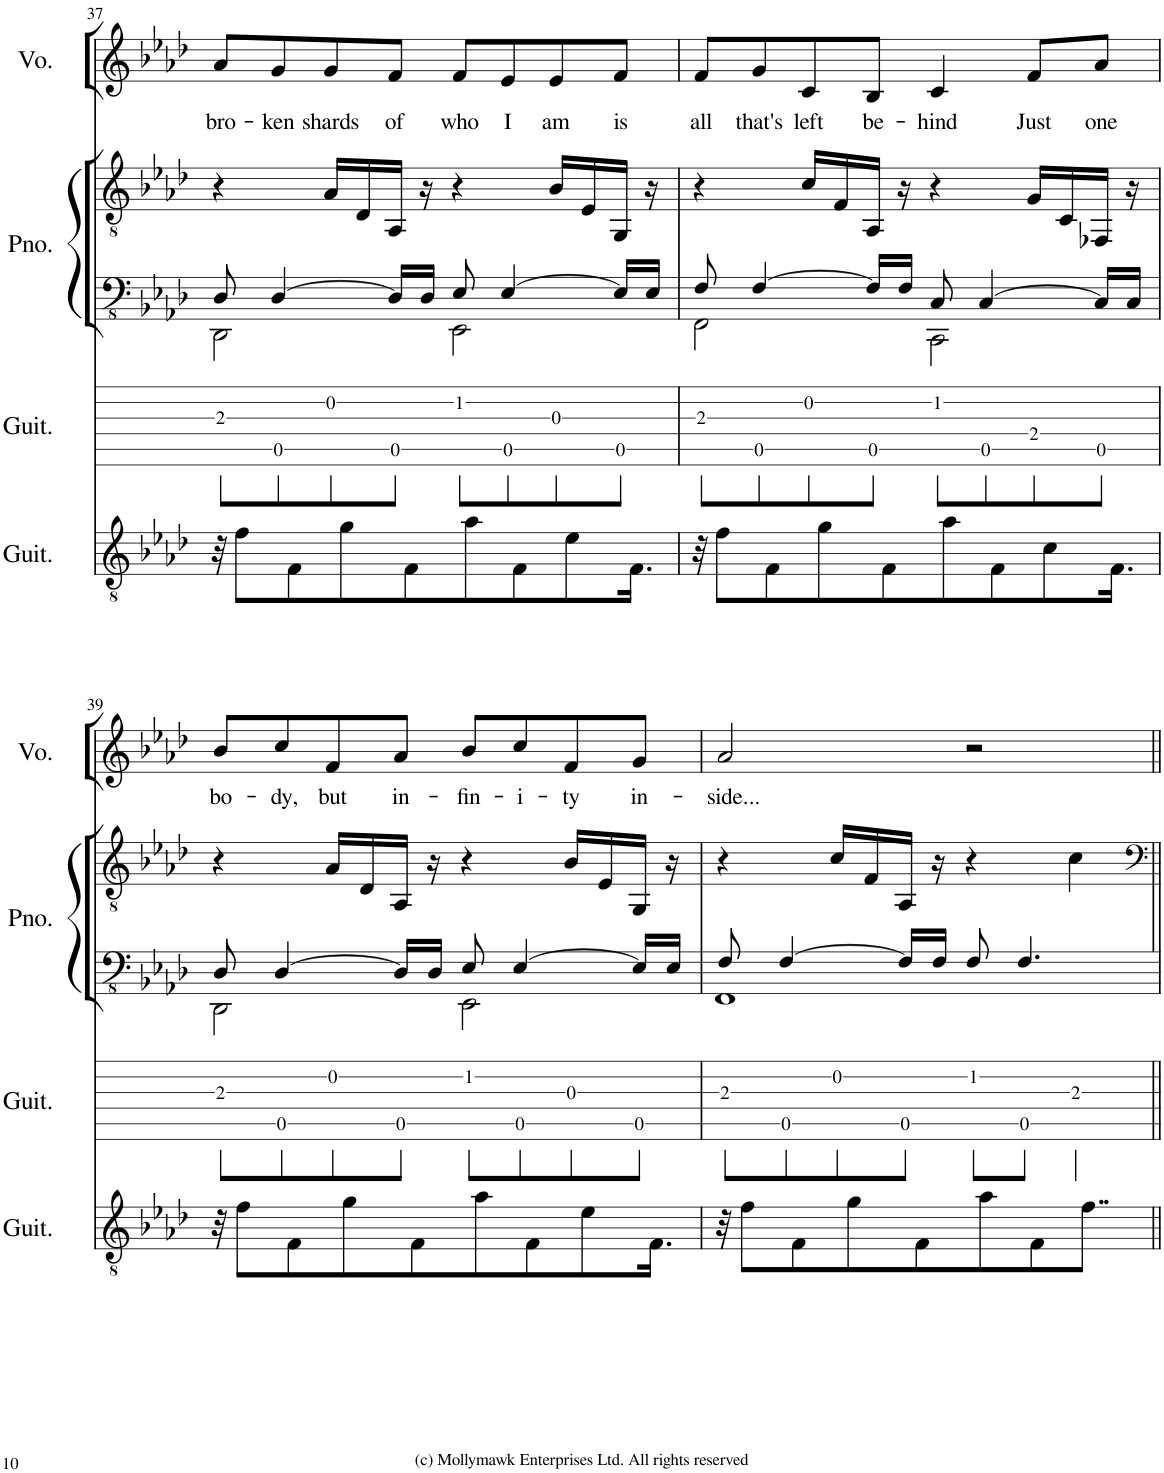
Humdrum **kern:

**kern	**kern	**kern	**kern	**kern	**text
*part4	*part3	*part2	*part2	*part1	*part1
*staff5	*staff4	*staff3	*staff2	*staff1	*staff1
*I"Acoustic Guitar	*I"Acoustic Guitar	*I"Piano	*	*I"Voice	*
*I'Guit.	*I'Guit.	*I'Pno.	*	*I'Vo.	*
!!LO:PB:g=z
*clefGv2	*	*clefFv4	*clefGv2	*clefG2	*
*k[b-e-a-d-]	*k[b-e-a-d-]	*k[b-e-a-d-]	*k[b-e-a-d-]	*k[b-e-a-d-]	*
*M4/4	*M4/4	*M4/4	*M4/4	*M4/4	*
=37	=37	=37	=37	=37	=37
*	*	*^	*	*	*
!	!	!	!	!	!	!LO:LY:b
32r	8f\L	8DD-/	2DDD-\	4r	8a-/L	bro-
8f\L	.	.	.	.	.	.
!	!	!	!	!	!	!LO:LY:b
.	8F\	[4DD-/	.	.	8g/	-ken
8F\	.	.	.	.	.	.
!	!	!	!	!	!	!LO:LY:b
.	8g\	.	.	16A-/LL	8g/	shards
8g\	.	.	.	.	.	.
.	.	.	.	16D-/	.	.
!	!	!	!	!	!	!LO:LY:b
.	8F\J	16DD-/LL]	.	16AA-/JJ	8f/J	of
8F\	.	.	.	.	.	.
.	.	16DD-/JJ	.	16r	.	.
!	!	!	!	!	!	!LO:LY:b
.	8a-\L	8EE-/	2EEE-\	4r	8f/L	who
8a-\	.	.	.	.	.	.
!	!	!	!	!	!	!LO:LY:b
.	8F\	[4EE-/	.	.	8e-/	I
8F\	.	.	.	.	.	.
!	!	!	!	!	!	!LO:LY:b
.	8e-\	.	.	16B-/LL	8e-/	am
8e-\	.	.	.	.	.	.
.	.	.	.	16E-/	.	.
!	!	!	!	!	!	!LO:LY:b
.	8F\J	16EE-/LL]	.	16GG/JJ	8f/J	is
16.F\Jk	.	.	.	.	.	.
.	.	16EE-/JJ	.	16r	.	.
=38	=38	=38	=38	=38	=38	=38
!	!	!	!	!	!	!LO:LY:b
32r	8f\L	8FF/	2FFF\	4r	8f/L	all
8f\L	.	.	.	.	.	.
!	!	!	!	!	!	!LO:LY:b
.	8F\	[4FF/	.	.	8g/	that's
8F\	.	.	.	.	.	.
!	!	!	!	!	!	!LO:LY:b
.	8g\	.	.	16c/LL	8c/	left
8g\	.	.	.	.	.	.
.	.	.	.	16F/	.	.
!	!	!	!	!	!	!LO:LY:b
.	8F\J	16FF/LL]	.	16AA-/JJ	8B-/J	be-
8F\	.	.	.	.	.	.
.	.	16FF/JJ	.	16r	.	.
!	!	!	!	!	!	!LO:LY:b
.	8a-\L	8CC/	2CCC\	4r	4c/	-hind
8a-\	.	.	.	.	.	.
.	8F\	[4CC/	.	.	.	.
8F\	.	.	.	.	.	.
!	!	!	!	!	!	!LO:LY:b
.	8c\	.	.	16G/LL	8f/L	Just
8c\	.	.	.	.	.	.
.	.	.	.	16C/	.	.
!	!	!	!	!	!	!LO:LY:b
.	8F\J	16CC/LL]	.	16FF-X/JJ	8a-/J	one
16.F\Jk	.	.	.	.	.	.
.	.	16CC/JJ	.	16r	.	.
!!LO:LB:g=z
=39	=39	=39	=39	=39	=39	=39
!	!	!	!	!	!	!LO:LY:b
32r	8f\L	8DD-/	2DDD-\	4r	8b-/L	bo-
8f\L	.	.	.	.	.	.
!	!	!	!	!	!	!LO:LY:b
.	8F\	[4DD-/	.	.	8cc/	-dy,
8F\	.	.	.	.	.	.
!	!	!	!	!	!	!LO:LY:b
.	8g\	.	.	16A-/LL	8f/	but
8g\	.	.	.	.	.	.
.	.	.	.	16D-/	.	.
!	!	!	!	!	!	!LO:LY:b
.	8F\J	16DD-/LL]	.	16AA-/JJ	8a-/J	in-
8F\	.	.	.	.	.	.
.	.	16DD-/JJ	.	16r	.	.
!	!	!	!	!	!	!LO:LY:b
.	8a-\L	8EE-/	2EEE-\	4r	8b-/L	-fin-
8a-\	.	.	.	.	.	.
!	!	!	!	!	!	!LO:LY:b
.	8F\	[4EE-/	.	.	8cc/	-i-
8F\	.	.	.	.	.	.
!	!	!	!	!	!	!LO:LY:b
.	8e-\	.	.	16B-/LL	8f/	-ty
8e-\	.	.	.	.	.	.
.	.	.	.	16E-/	.	.
!	!	!	!	!	!	!LO:LY:b
.	8F\J	16EE-/LL]	.	16GG/JJ	8g/J	in-
16.F\Jk	.	.	.	.	.	.
.	.	16EE-/JJ	.	16r	.	.
=40	=40	=40	=40	=40	=40	=40
!	!	!	!	!	!	!LO:LY:b
32r	8f\L	8FF/	1FFF	4r	2a-/	-side...
8f\L	.	.	.	.	.	.
.	8F\	[4FF/	.	.	.	.
8F\	.	.	.	.	.	.
.	8g\	.	.	16c/LL	.	.
8g\	.	.	.	.	.	.
.	.	.	.	16F/	.	.
.	8F\J	16FF/LL]	.	16AA-/JJ	.	.
8F\	.	.	.	.	.	.
.	.	16FF/JJ	.	16r	.	.
.	8a-\L	8FF/	.	4r	2r	.
8a-\	.	.	.	.	.	.
.	8F\J	4.FF/	.	.	.	.
8F\	.	.	.	.	.	.
.	4f\	.	.	4c\	.	.
8..f\J	.	.	.	.	.	.
*	*	*v	*v	*	*	*
=||	=||	=||	=||	=||	=||
*-	*-	*-	*-	*-	*-
